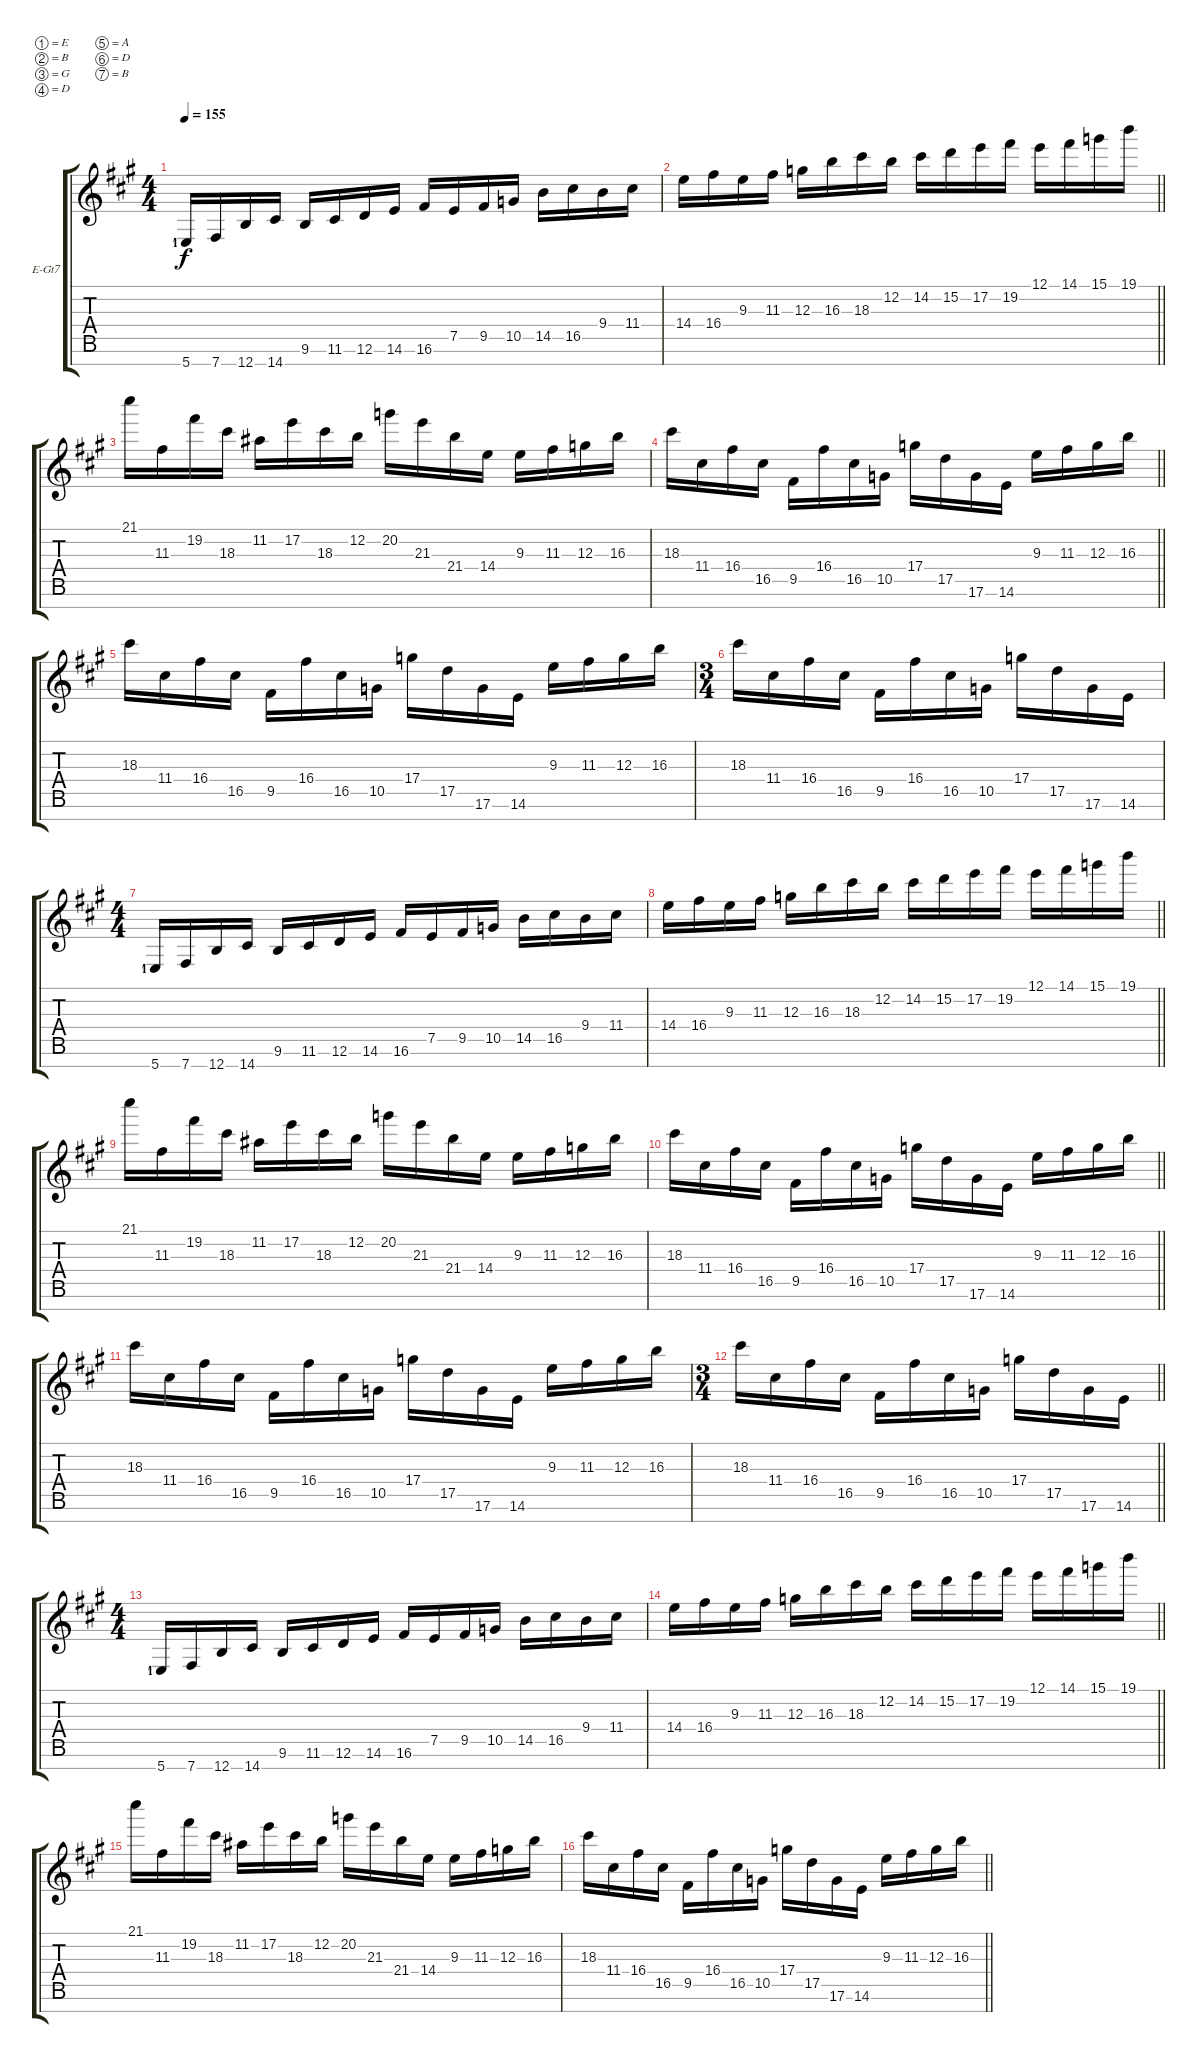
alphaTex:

\bracketExtendMode groupsimilarinstruments
\firstSystemTrackNameOrientation horizontal
\otherSystemsTrackNameOrientation horizontal
\track ("Guitar 1" "E-Gt7") {instrument distortionguitar}
\staff {score tabs}
\tuning (E4 B3 G3 D3 A2 D2 B1)
\ts (4 4)
\beaming (8 2 2 2 2 2)
\tempo 155
\clef g2
\ks a
5.7{lf 2}.16{dy f} 7.7.16 12.7.16 14.7.16 9.6.16 11.6.16 12.6.16 14.6.16 16.6.16 7.5.16 9.5.16 10.5.16 14.5.16 16.5.16 9.4.16 11.4.16 |
\barLineRight lightlight
14.4.16 16.4.16 9.3.16 11.3.16 12.3.16 16.3.16 18.3.16 12.2.16 14.2.16 15.2.16 17.2.16 19.2.16 12.1.16 14.1.16 15.1.16 19.1.16 |
21.1.16 11.3.16 19.2.16 18.3.16 11.2.16 17.2.16 18.3.16 12.2.16 20.2.16 21.3.16 21.4.16 14.4.16 9.3.16 11.3.16 12.3.16 16.3.16 |
\barLineRight lightlight
18.3.16 11.4.16 16.4.16 16.5.16 9.5.16 16.4.16 16.5.16 10.5.16 17.4.16 17.5.16 17.6.16 14.6.16 9.3.16 11.3.16 12.3.16 16.3.16 |
18.3.16 11.4.16 16.4.16 16.5.16 9.5.16 16.4.16 16.5.16 10.5.16 17.4.16 17.5.16 17.6.16 14.6.16 9.3.16 11.3.16 12.3.16 16.3.16 |
\ts (3 4)
\beaming (8 2 2 2 2 2)
18.3.16 11.4.16 16.4.16 16.5.16 9.5.16 16.4.16 16.5.16 10.5.16 17.4.16 17.5.16 17.6.16 14.6.16 |
\ts (4 4)
\beaming (8 2 2 2 2 2)
5.7{lf 2}.16 7.7.16 12.7.16 14.7.16 9.6.16 11.6.16 12.6.16 14.6.16 16.6.16 7.5.16 9.5.16 10.5.16 14.5.16 16.5.16 9.4.16 11.4.16 |
\barLineRight lightlight
14.4.16 16.4.16 9.3.16 11.3.16 12.3.16 16.3.16 18.3.16 12.2.16 14.2.16 15.2.16 17.2.16 19.2.16 12.1.16 14.1.16 15.1.16 19.1.16 |
21.1.16 11.3.16 19.2.16 18.3.16 11.2.16 17.2.16 18.3.16 12.2.16 20.2.16 21.3.16 21.4.16 14.4.16 9.3.16 11.3.16 12.3.16 16.3.16 |
\barLineRight lightlight
18.3.16 11.4.16 16.4.16 16.5.16 9.5.16 16.4.16 16.5.16 10.5.16 17.4.16 17.5.16 17.6.16 14.6.16 9.3.16 11.3.16 12.3.16 16.3.16 |
18.3.16 11.4.16 16.4.16 16.5.16 9.5.16 16.4.16 16.5.16 10.5.16 17.4.16 17.5.16 17.6.16 14.6.16 9.3.16 11.3.16 12.3.16 16.3.16 |
\ts (3 4)
\beaming (8 2 2 2 2 2)
\barLineRight lightlight
18.3.16 11.4.16 16.4.16 16.5.16 9.5.16 16.4.16 16.5.16 10.5.16 17.4.16 17.5.16 17.6.16 14.6.16 |
\ts (4 4)
\beaming (8 2 2 2 2 2)
5.7{lf 2}.16 7.7.16 12.7.16 14.7.16 9.6.16 11.6.16 12.6.16 14.6.16 16.6.16 7.5.16 9.5.16 10.5.16 14.5.16 16.5.16 9.4.16 11.4.16 |
\barLineRight lightlight
14.4.16 16.4.16 9.3.16 11.3.16 12.3.16 16.3.16 18.3.16 12.2.16 14.2.16 15.2.16 17.2.16 19.2.16 12.1.16 14.1.16 15.1.16 19.1.16 |
21.1.16 11.3.16 19.2.16 18.3.16 11.2.16 17.2.16 18.3.16 12.2.16 20.2.16 21.3.16 21.4.16 14.4.16 9.3.16 11.3.16 12.3.16 16.3.16 |
\barLineRight lightlight
18.3.16 11.4.16 16.4.16 16.5.16 9.5.16 16.4.16 16.5.16 10.5.16 17.4.16 17.5.16 17.6.16 14.6.16 9.3.16 11.3.16 12.3.16 16.3.16
